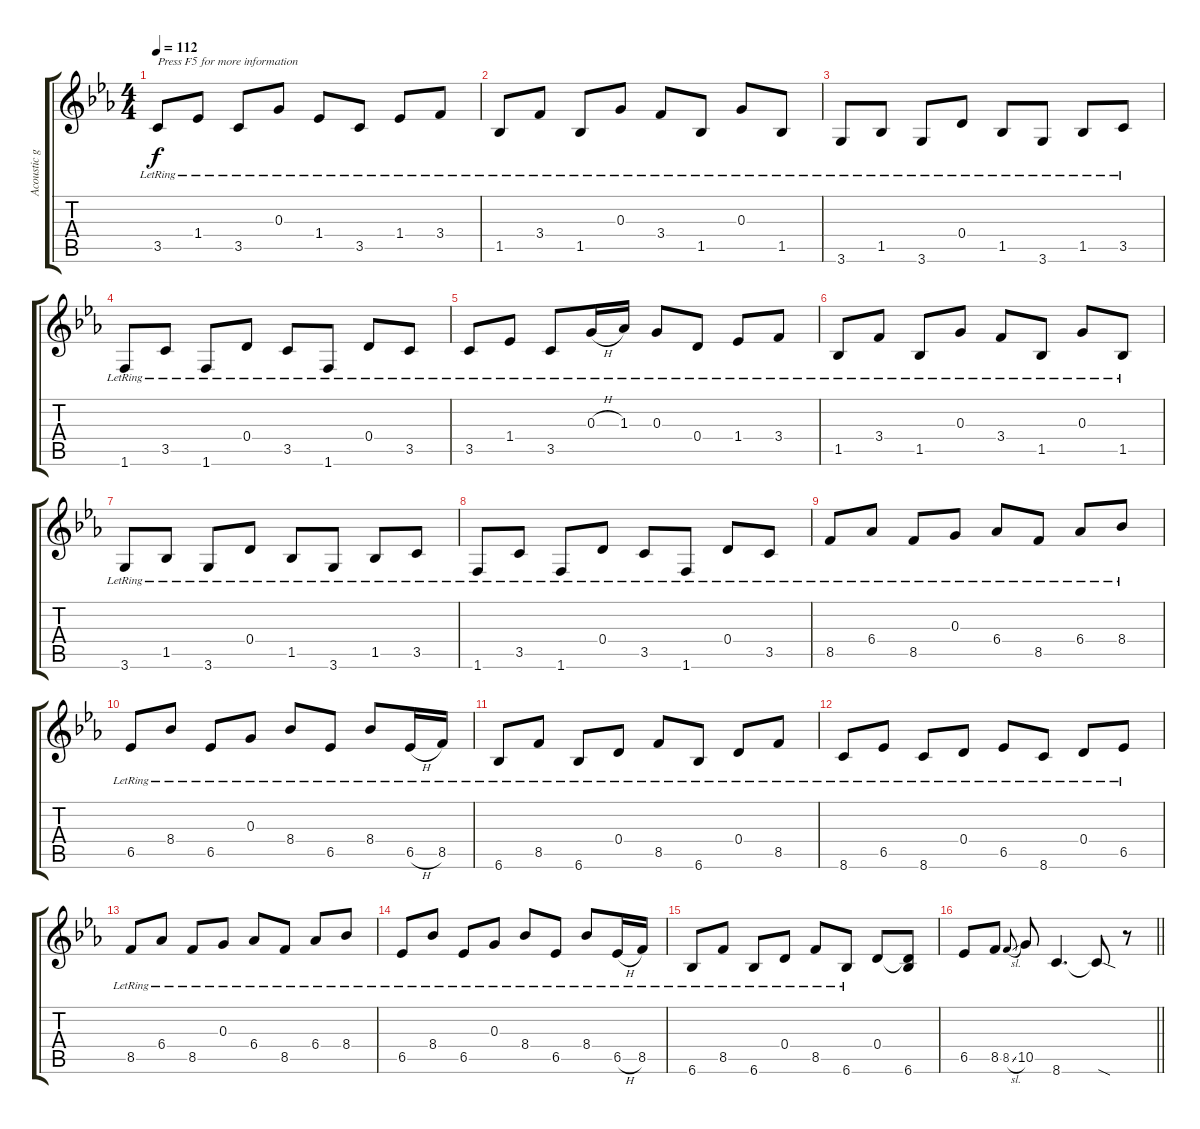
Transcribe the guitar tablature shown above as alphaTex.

\track ("Acoustic gtr." "Acoustic g") {instrument acousticguitarsteel}
\staff {score tabs}
\tuning (E4 B3 G3 D3 A2 E2) {hide}
\ts (4 4)
\tempo 112
\clef g2
\ks cminor
3.5{lr}.8{txt "Press F5 for more information" dy f instrument acousticguitarsteel} 1.4{lr}.8 3.5{lr}.8 0.3{lr}.8 1.4{lr}.8 3.5{lr}.8 1.4{lr}.8 3.4{lr}.8 |
1.5{lr}.8 3.4{lr}.8 1.5{lr}.8 0.3{lr}.8 3.4{lr}.8 1.5{lr}.8 0.3{lr}.8 1.5{lr}.8 |
3.6{lr}.8 1.5{lr}.8 3.6{lr}.8 0.4{lr}.8 1.5{lr}.8 3.6{lr}.8 1.5{lr}.8 3.5{lr}.8 |
1.6{lr}.8 3.5{lr}.8 1.6{lr}.8 0.4{lr}.8 3.5{lr}.8 1.6{lr}.8 0.4{lr}.8 3.5{lr}.8 |
3.5{lr}.8 1.4{lr}.8 3.5{lr}.8 0.3{h lr}.16 1.3{lr}.16 0.3{lr}.8 0.4{lr}.8 1.4{lr}.8 3.4{lr}.8 |
1.5{lr}.8 3.4{lr}.8 1.5{lr}.8 0.3{lr}.8 3.4{lr}.8 1.5{lr}.8 0.3{lr}.8 1.5{lr}.8 |
3.6{lr}.8 1.5{lr}.8 3.6{lr}.8 0.4{lr}.8 1.5{lr}.8 3.6{lr}.8 1.5{lr}.8 3.5{lr}.8 |
1.6{lr}.8 3.5{lr}.8 1.6{lr}.8 0.4{lr}.8 3.5{lr}.8 1.6{lr}.8 0.4{lr}.8 3.5{lr}.8 |
8.5{lr}.8 6.4{lr}.8 8.5{lr}.8 0.3{lr}.8 6.4{lr}.8 8.5{lr}.8 6.4{lr}.8 8.4{lr}.8 |
6.5{lr}.8 8.4{lr}.8 6.5{lr}.8 0.3{lr}.8 8.4{lr}.8 6.5{lr}.8 8.4{lr}.8 6.5{h lr}.16 8.5{lr}.16 |
6.6{lr}.8 8.5{lr}.8 6.6{lr}.8 0.4{lr}.8 8.5{lr}.8 6.6{lr}.8 0.4{lr}.8 8.5{lr}.8 |
8.6{lr}.8 6.5{lr}.8 8.6{lr}.8 0.4{lr}.8 6.5{lr}.8 8.6{lr}.8 0.4{lr}.8 6.5{lr}.8 |
8.5{lr}.8 6.4{lr}.8 8.5{lr}.8 0.3{lr}.8 6.4{lr}.8 8.5{lr}.8 6.4{lr}.8 8.4{lr}.8 |
6.5{lr}.8 8.4{lr}.8 6.5{lr}.8 0.3{lr}.8 8.4{lr}.8 6.5{lr}.8 8.4{lr}.8 6.5{h lr}.16 8.5{lr}.16 |
6.6{lr}.8 8.5{lr}.8 6.6{lr}.8 0.4{lr}.8 8.5{lr}.8 6.6{lr}.8 0.4.8 (0.4{t} 6.6).8 |
\barLineRight lightlight
6.5.8 8.5.8 8.5{sl}.8{gr onbeat} 10.5.8 8.6.4{d} 8.6{sod t}.8 r.8
